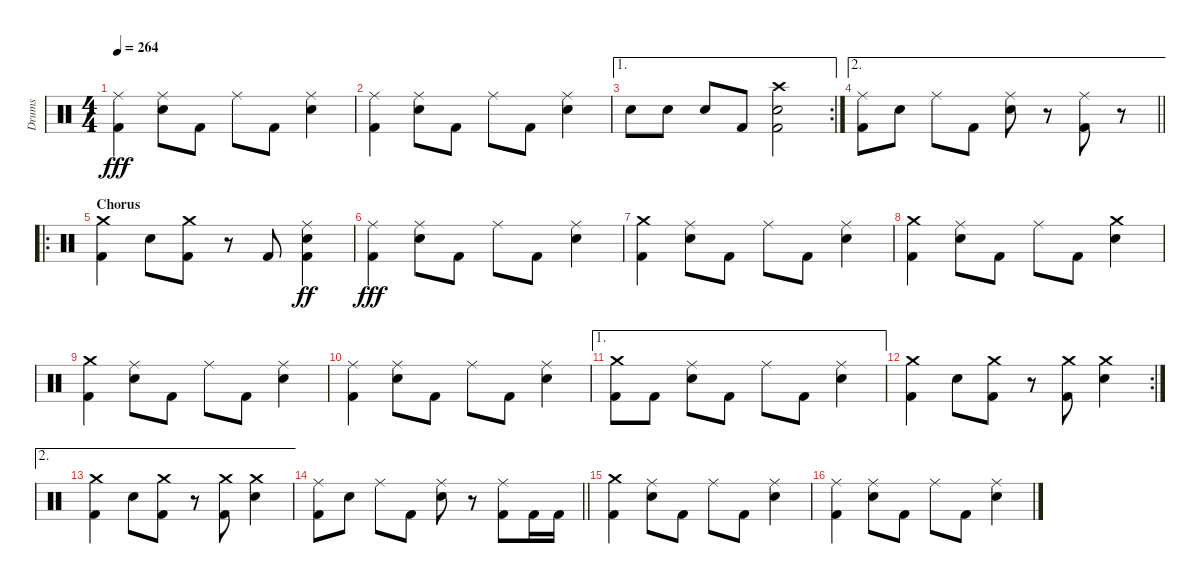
\track ("Drums" "Drums") {instrument percussion}
\staff {score}
\articulation defaults
\ts (4 4)
\tempo 264
\clef neutral
\ks c
("Ride (middle)" "Kick (hit) 2").4{dy fff} ("Ride (middle)" "Snare (hit) 2").8 "Kick (hit) 2".8 "Ride (middle)".8 "Kick (hit) 2".8 ("Ride (middle)" "Snare (hit) 2").4 |
("Ride (middle)" "Kick (hit) 2").4 ("Ride (middle)" "Snare (hit) 2").8 "Kick (hit) 2".8 "Ride (middle)".8 "Kick (hit) 2".8 ("Ride (middle)" "Snare (hit) 2").4 |
\ae 1
\rc 2 "Snare (hit) 2".8 "Snare (hit) 2".8 "Snare (hit) 2".8 "Kick (hit) 2".8
("Crash high (hit)" "Snare (hit) 2" "Kick (hit) 2").2 |
\ae 2
\barLineRight lightlight
("Ride (middle)" "Kick (hit) 2").8 "Snare (hit) 2".8 "Ride (middle)".8 "Kick (hit) 2".8 ("Ride (middle)" "Snare (hit) 2").8 r.8 ("Ride (middle)" "Kick (hit) 2").8 r.8 |
\ro
\section ("" "Chorus")
("Crash medium (hit)" "Kick (hit) 2").4 "Snare (hit) 2".8 ("Crash medium (hit)" "Kick (hit) 2").8 r.8 "Kick (hit) 2".8 ("Ride (middle)" "Snare (hit) 2" "Kick (hit) 2").4{dy ff} |
("Ride (middle)" "Kick (hit) 2").4{dy fff} ("Ride (middle)" "Snare (hit) 2").8 "Kick (hit) 2".8 "Ride (middle)".8 "Kick (hit) 2".8 ("Ride (middle)" "Snare (hit) 2").4 |
("Crash medium (hit)" "Kick (hit) 2").4 ("Ride (middle)" "Snare (hit) 2").8 "Kick (hit) 2".8 "Ride (middle)".8 "Kick (hit) 2".8 ("Ride (middle)" "Snare (hit) 2").4 |
("Crash medium (hit)" "Kick (hit) 2").4 ("Ride (middle)" "Snare (hit) 2").8 "Kick (hit) 2".8 "Ride (middle)".8 "Kick (hit) 2".8 ("Crash medium (hit)" "Snare (hit) 2").4 |
("Crash medium (hit)" "Kick (hit) 2").4 ("Ride (middle)" "Snare (hit) 2").8 "Kick (hit) 2".8 "Ride (middle)".8 "Kick (hit) 2".8 ("Ride (middle)" "Snare (hit) 2").4 |
("Ride (middle)" "Kick (hit) 2").4 ("Ride (middle)" "Snare (hit) 2").8 "Kick (hit) 2".8 "Ride (middle)".8 "Kick (hit) 2".8 ("Ride (middle)" "Snare (hit) 2").4 |
\ae 1
("Crash medium (hit)" "Kick (hit) 2").8 "Kick (hit) 2".8 ("Ride (middle)" "Snare (hit) 2").8 "Kick (hit) 2".8 "Ride (middle)".8 "Kick (hit) 2".8 ("Ride (middle)" "Snare (hit) 2").4 |
\rc 2
("Crash medium (hit)" "Kick (hit) 2").4 "Snare (hit) 2".8 ("Crash medium (hit)" "Kick (hit) 2").8 r.8 ("Crash medium (hit)" "Kick (hit) 2").8 ("Crash medium (hit)" "Snare (hit) 2").4 |
\ae 2
("Crash medium (hit)" "Kick (hit) 2").4 "Snare (hit) 2".8 ("Crash medium (hit)" "Kick (hit) 2").8 r.8 ("Crash medium (hit)" "Kick (hit) 2").8 ("Crash medium (hit)" "Snare (hit) 2").4 |
\barLineRight lightlight
("Ride (middle)" "Kick (hit) 2").8 "Snare (hit) 2".8 "Ride (middle)".8 "Kick (hit) 2".8 ("Ride (middle)" "Snare (hit) 2").8 r.8 ("Ride (middle)" "Kick (hit) 2").8 "Kick (hit) 2".16 "Kick (hit) 2".16 |
\section ("" "")
("Crash medium (hit)" "Kick (hit) 2").4 ("Ride (middle)" "Snare (hit) 2").8 "Kick (hit) 2".8 "Ride (middle)".8 "Kick (hit) 2".8 ("Ride (middle)" "Snare (hit) 2").4 |
("Ride (middle)" "Kick (hit) 2").4 ("Ride (middle)" "Snare (hit) 2").8 "Kick (hit) 2".8 "Ride (middle)".8 "Kick (hit) 2".8 ("Ride (middle)" "Snare (hit) 2").4
